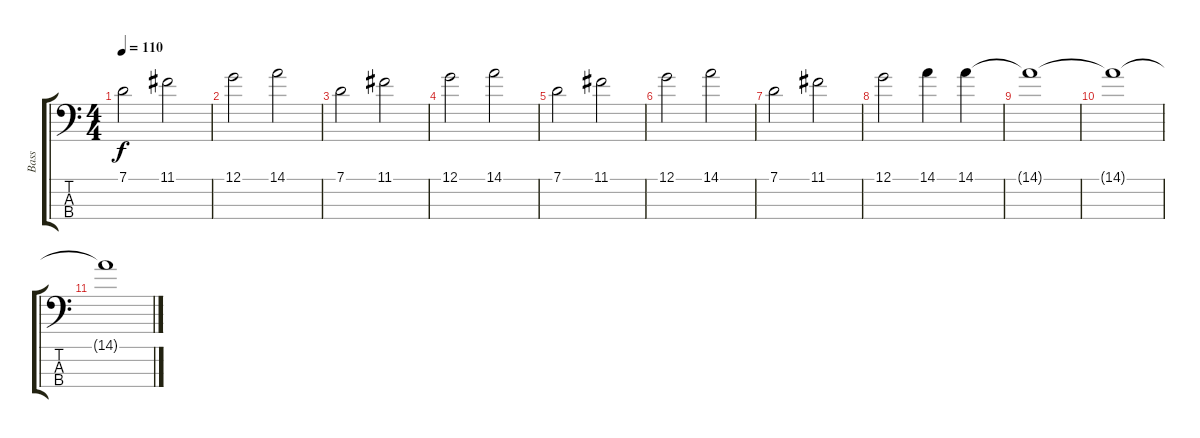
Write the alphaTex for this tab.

\track ("Bass" "Bass") {instrument electricbassfinger}
\staff {score tabs}
\tuning (G2 D2 A1 E1) {hide}
\ts (4 4)
\tempo 110
\clef f4
\ks c
7.1.2{dy f} 11.1.2 |
12.1.2 14.1.2 |
7.1.2 11.1.2 |
12.1.2 14.1.2 |
7.1.2 11.1.2 |
12.1.2 14.1.2 |
7.1.2 11.1.2 |
12.1.2 14.1.4 14.1.4 |
14.1{t}.1 |
14.1{t}.1 |
14.1{t}.1
